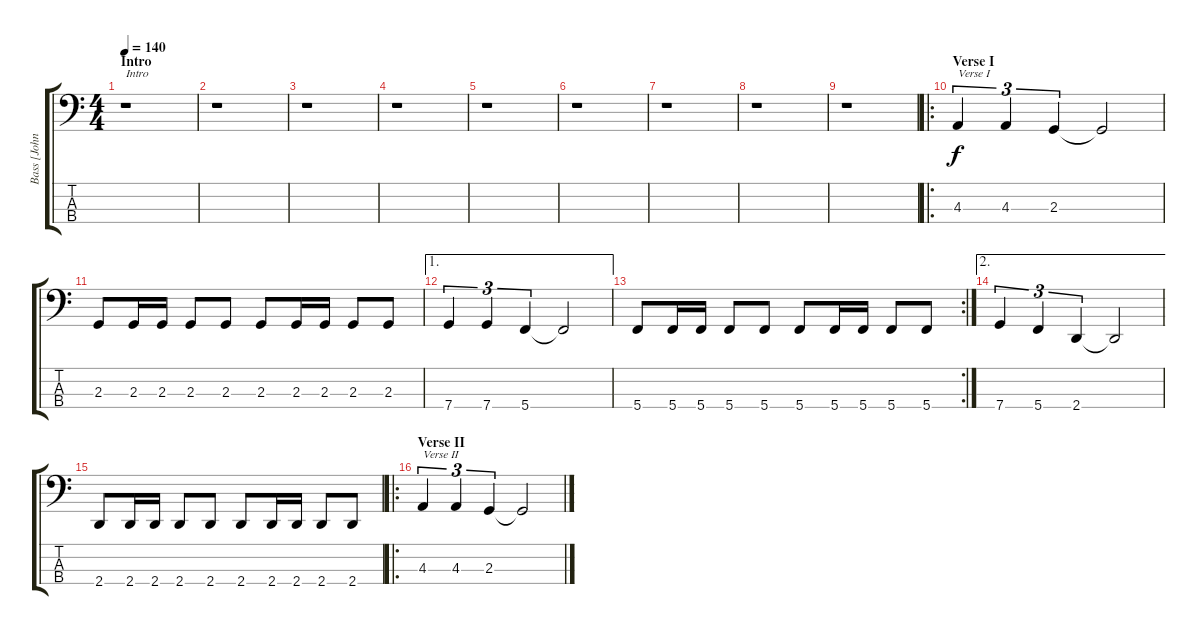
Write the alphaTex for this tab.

\track ("Bass [John Bray]" "Bass [John") {instrument electricbasspick}
\staff {score tabs}
\tuning (Eb2 Bb1 F1 C1) {hide}
\ts (4 4)
\section ("" "Intro")
\tempo 140
\clef f4
\ks c
r.1{txt "Intro" dy f instrument electricbasspick} |
r.1 |
r.1 |
r.1 |
r.1 |
r.1 |
r.1 |
r.1 |
r.1 |
\ro
\section ("" "Verse I")
4.3.4{tu (3 2) txt "Verse I"} 4.3.4{tu (3 2)} 2.3.4{tu (3 2)} 2.3{t}.2 |
2.3.8 2.3.16 2.3.16 2.3.8 2.3.8 2.3.8 2.3.16 2.3.16 2.3.8 2.3.8 |
\ae 1
7.4.4{tu (3 2)} 7.4.4{tu (3 2)} 5.4.4{tu (3 2)} 5.4{t}.2 |
\rc 2
5.4.8 5.4.16 5.4.16 5.4.8 5.4.8 5.4.8 5.4.16 5.4.16 5.4.8 5.4.8 |
\ae 2
7.4.4{tu (3 2)} 5.4.4{tu (3 2)} 2.4.4{tu (3 2)} 2.4{t}.2 |
2.4.8 2.4.16 2.4.16 2.4.8 2.4.8 2.4.8 2.4.16 2.4.16 2.4.8 2.4.8 |
\ro
\section ("" "Verse II")
4.3.4{tu (3 2) txt "Verse II"} 4.3.4{tu (3 2)} 2.3.4{tu (3 2)} 2.3{t}.2
